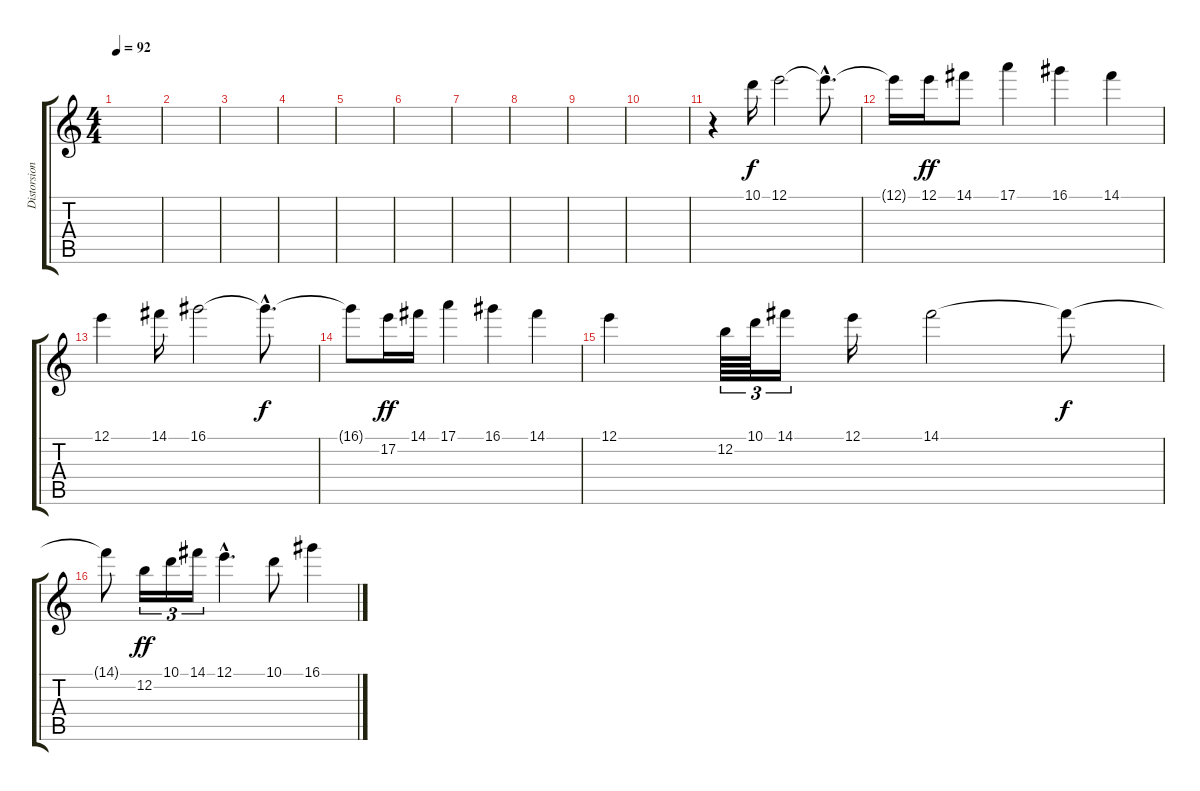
\track ("Distorsion Guitar" "Distorsion") {instrument distortionguitar}
\staff {score tabs}
\tuning (E4 B3 G3 D3 A2 E2) {hide}
\ts (4 4)
\tempo 92
\clef g2
\ks c
|
|
|
|
|
|
|
|
|
|
r.4 10.1.16 12.1.2 12.1{hac t}.8{d dy f} |
12.1{t}.16 12.1.16{dy ff} 14.1.8 17.1.4 16.1.4 14.1.4 |
12.1.4 14.1.16 16.1.2 16.1{hac t}.8{d dy f} |
16.1{t}.8 17.2.16{dy ff} 14.1.16 17.1.4 16.1.4 14.1.4 |
12.1.4 12.2.64{tu (3 2)} 10.1.64{tu (3 2)} 14.1.16{tu (3 2)} 12.1.16 14.1.2 14.1{t}.8{dy f} |
14.1{t}.8 12.2.16{tu (3 2) dy ff} 10.1.16{tu (3 2)} 14.1.16{tu (3 2)} 12.1{hac}.4{d} 10.1.8 16.1.4
